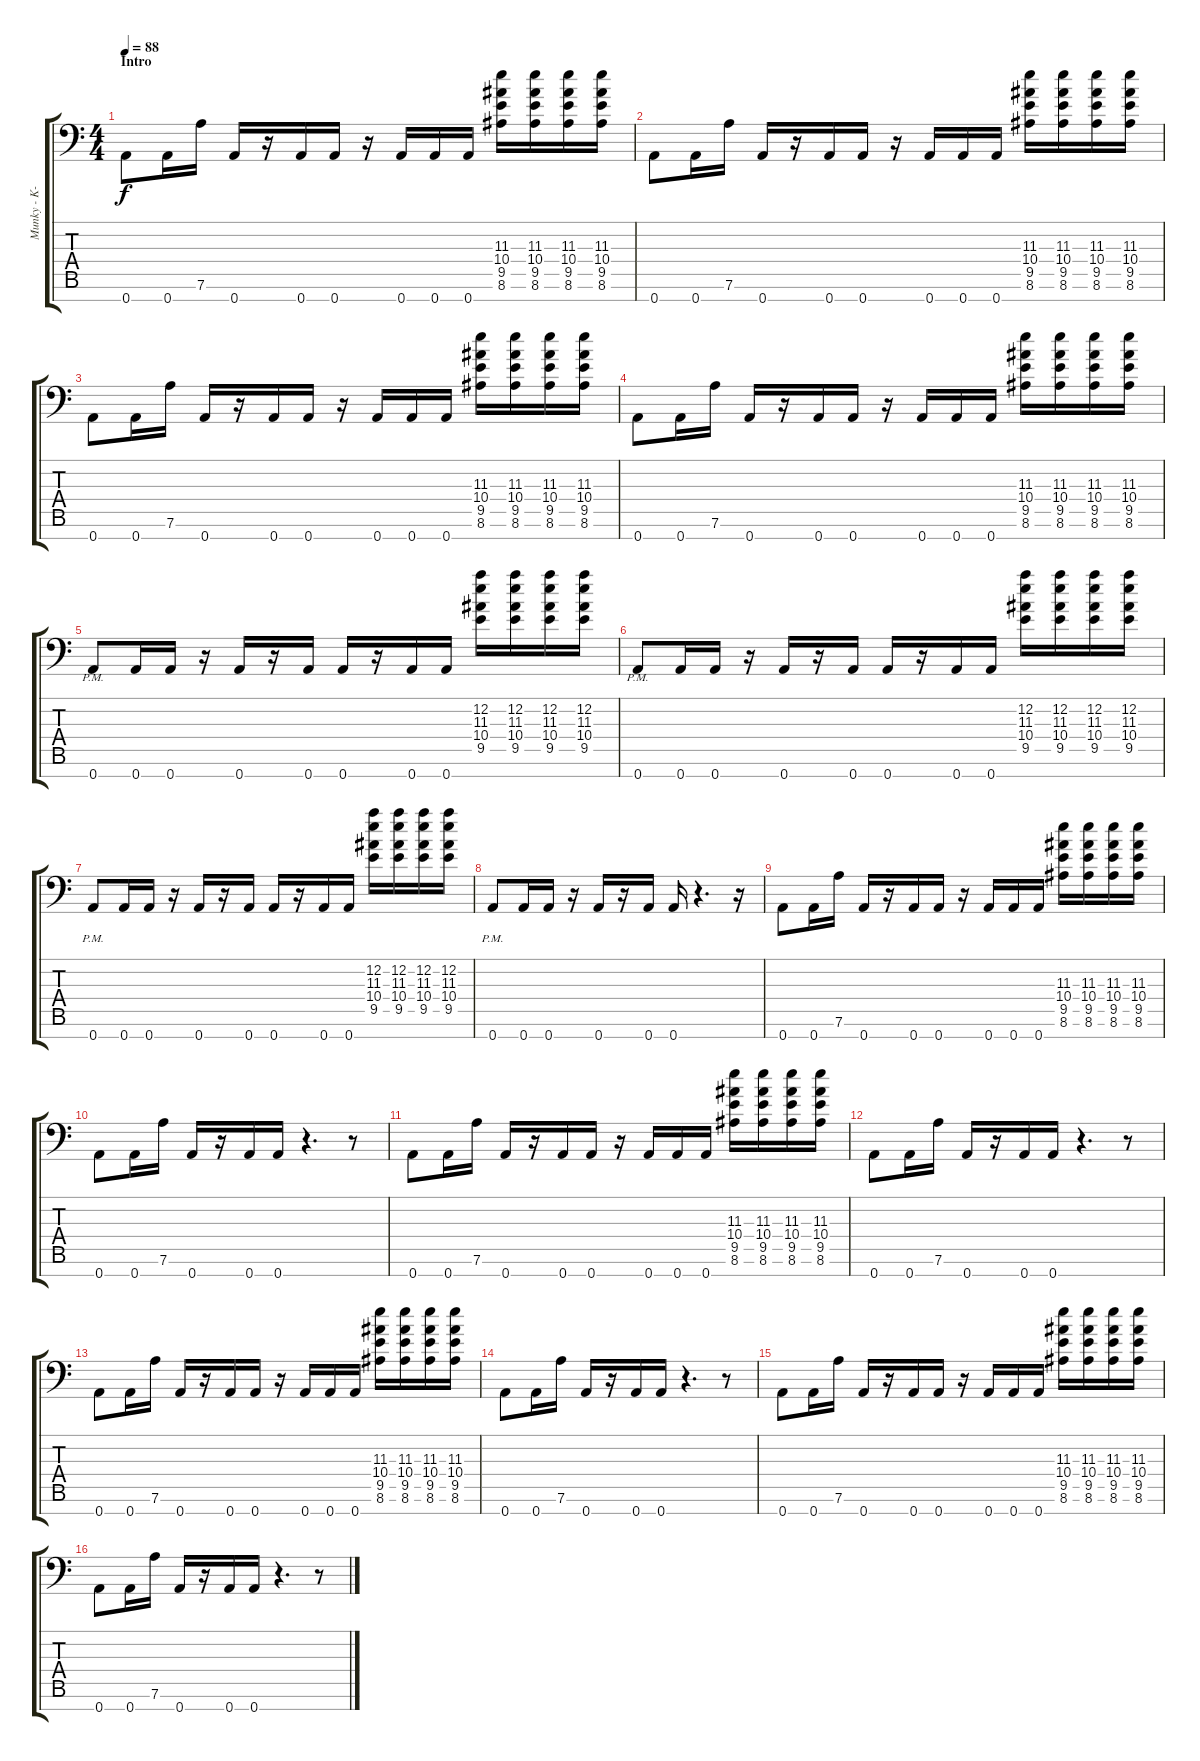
\track ("Munky - K-7" "Munky - K-") {instrument distortionguitar}
\staff {score tabs}
\tuning (D4 A3 F3 C3 G2 D2 A1) {hide}
\ts (4 4)
\section ("" "Intro")
\tempo 88
\clef f4
\ks c
0.7.8{dy f instrument distortionguitar} 0.7.16 7.6.16 0.7.16 r.16 0.7.16 0.7.16 r.16 0.7.16 0.7.16 0.7.16 (11.3 10.4 9.5 8.6).16 (11.3 10.4 9.5 8.6).16 (11.3 10.4 9.5 8.6).16 (11.3 10.4 9.5 8.6).16 |
0.7.8 0.7.16 7.6.16 0.7.16 r.16 0.7.16 0.7.16 r.16 0.7.16 0.7.16 0.7.16 (11.3 10.4 9.5 8.6).16 (11.3 10.4 9.5 8.6).16 (11.3 10.4 9.5 8.6).16 (11.3 10.4 9.5 8.6).16 |
0.7.8 0.7.16 7.6.16 0.7.16 r.16 0.7.16 0.7.16 r.16 0.7.16 0.7.16 0.7.16 (11.3 10.4 9.5 8.6).16 (11.3 10.4 9.5 8.6).16 (11.3 10.4 9.5 8.6).16 (11.3 10.4 9.5 8.6).16 |
0.7.8 0.7.16 7.6.16 0.7.16 r.16 0.7.16 0.7.16 r.16 0.7.16 0.7.16 0.7.16 (11.3 10.4 9.5 8.6).16 (11.3 10.4 9.5 8.6).16 (11.3 10.4 9.5 8.6).16 (11.3 10.4 9.5 8.6).16 |
0.7{pm}.8 0.7.16 0.7.16 r.16 0.7.16 r.16 0.7.16 0.7.16 r.16 0.7.16 0.7.16 (12.2 11.3 10.4 9.5).16 (12.2 11.3 10.4 9.5).16 (12.2 11.3 10.4 9.5).16 (12.2 11.3 10.4 9.5).16 |
0.7{pm}.8 0.7.16 0.7.16 r.16 0.7.16 r.16 0.7.16 0.7.16 r.16 0.7.16 0.7.16 (12.2 11.3 10.4 9.5).16 (12.2 11.3 10.4 9.5).16 (12.2 11.3 10.4 9.5).16 (12.2 11.3 10.4 9.5).16 |
0.7{pm}.8 0.7.16 0.7.16 r.16 0.7.16 r.16 0.7.16 0.7.16 r.16 0.7.16 0.7.16 (12.2 11.3 10.4 9.5).16 (12.2 11.3 10.4 9.5).16 (12.2 11.3 10.4 9.5).16 (12.2 11.3 10.4 9.5).16 |
0.7{pm}.8 0.7.16 0.7.16 r.16 0.7.16 r.16 0.7.16 0.7.16 r.4{d} r.16 |
0.7.8 0.7.16 7.6.16 0.7.16 r.16 0.7.16 0.7.16 r.16 0.7.16 0.7.16 0.7.16 (11.3 10.4 9.5 8.6).16 (11.3 10.4 9.5 8.6).16 (11.3 10.4 9.5 8.6).16 (11.3 10.4 9.5 8.6).16 |
0.7.8 0.7.16 7.6.16 0.7.16 r.16 0.7.16 0.7.16 r.4{d} r.8 |
0.7.8 0.7.16 7.6.16 0.7.16 r.16 0.7.16 0.7.16 r.16 0.7.16 0.7.16 0.7.16 (11.3 10.4 9.5 8.6).16 (11.3 10.4 9.5 8.6).16 (11.3 10.4 9.5 8.6).16 (11.3 10.4 9.5 8.6).16 |
0.7.8 0.7.16 7.6.16 0.7.16 r.16 0.7.16 0.7.16 r.4{d} r.8 |
0.7.8 0.7.16 7.6.16 0.7.16 r.16 0.7.16 0.7.16 r.16 0.7.16 0.7.16 0.7.16 (11.3 10.4 9.5 8.6).16 (11.3 10.4 9.5 8.6).16 (11.3 10.4 9.5 8.6).16 (11.3 10.4 9.5 8.6).16 |
0.7.8 0.7.16 7.6.16 0.7.16 r.16 0.7.16 0.7.16 r.4{d} r.8 |
0.7.8 0.7.16 7.6.16 0.7.16 r.16 0.7.16 0.7.16 r.16 0.7.16 0.7.16 0.7.16 (11.3 10.4 9.5 8.6).16 (11.3 10.4 9.5 8.6).16 (11.3 10.4 9.5 8.6).16 (11.3 10.4 9.5 8.6).16 |
0.7.8 0.7.16 7.6.16 0.7.16 r.16 0.7.16 0.7.16 r.4{d} r.8
